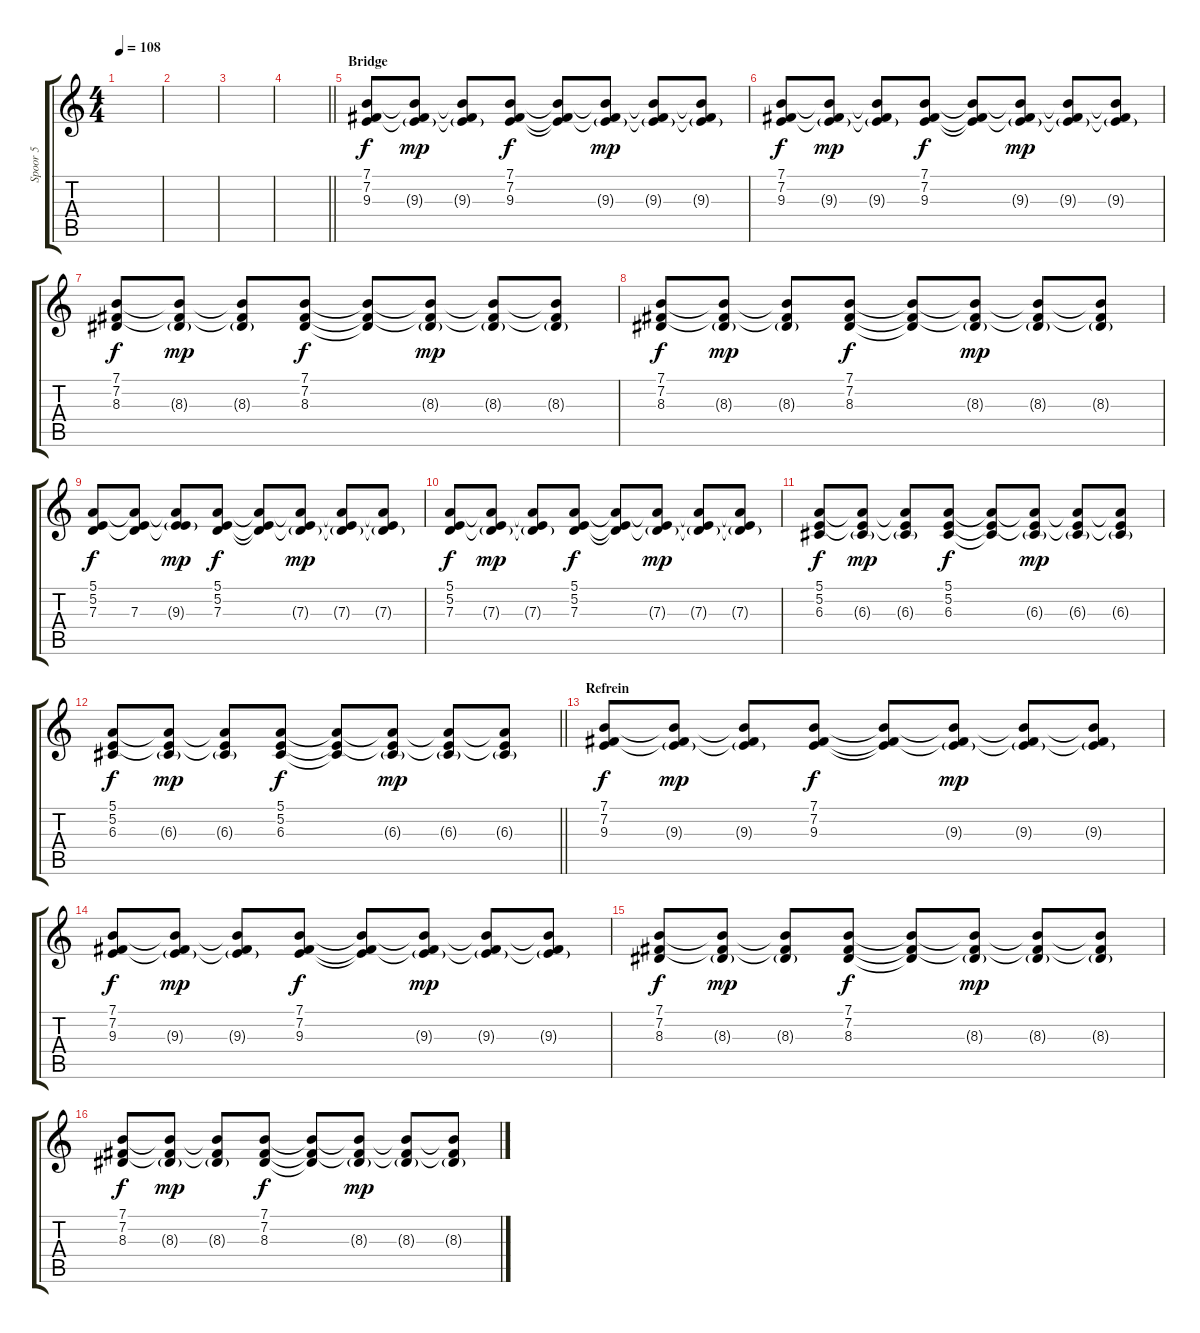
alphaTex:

\track ("Spoor 5" "Spoor 5") {instrument acousticgrandpiano}
\staff {score tabs}
\tuning (E4 B3 G3 D3 A2 E2) {hide}
\ts (4 4)
\tempo 108
\clef g2
\ks c
|
|
|
\barLineRight lightlight
|
\section ("" "Bridge")
(7.1 7.2 9.3).8 (7.1{t} 7.2{t} 9.3{g}).8{dy mp} (7.1{t} 7.2{t} 9.3{g}).8 (7.1 7.2 9.3).8{dy f} (7.1{t} 7.2{t} 9.3{t}).8 (7.1{t} 7.2{t} 9.3{g}).8{dy mp} (7.1{t} 7.2{t} 9.3{g}).8 (7.1{t} 7.2{t} 9.3{g}).8 |
(7.1 7.2 9.3).8{dy f} (7.1{t} 7.2{t} 9.3{g}).8{dy mp} (7.1{t} 7.2{t} 9.3{g}).8 (7.1 7.2 9.3).8{dy f} (7.1{t} 7.2{t} 9.3{t}).8 (7.1{t} 7.2{t} 9.3{g}).8{dy mp} (7.1{t} 7.2{t} 9.3{g}).8 (7.1{t} 7.2{t} 9.3{g}).8 |
(7.1 7.2 8.3).8{dy f} (7.1{t} 7.2{t} 8.3{g}).8{dy mp} (7.1{t} 7.2{t} 8.3{g}).8 (7.1 7.2 8.3).8{dy f} (7.1{t} 7.2{t} 8.3{t}).8 (7.1{t} 7.2{t} 8.3{g}).8{dy mp} (7.1{t} 7.2{t} 8.3{g}).8 (7.1{t} 7.2{t} 8.3{g}).8 |
(7.1 7.2 8.3).8{dy f} (7.1{t} 7.2{t} 8.3{g}).8{dy mp} (7.1{t} 7.2{t} 8.3{g}).8 (7.1 7.2 8.3).8{dy f} (7.1{t} 7.2{t} 8.3{t}).8 (7.1{t} 7.2{t} 8.3{g}).8{dy mp} (7.1{t} 7.2{t} 8.3{g}).8 (7.1{t} 7.2{t} 8.3{g}).8 |
(5.1 5.2 7.3).8{dy f} (5.1{t} 5.2{t} 7.3).8 (5.1{t} 5.2{t} 9.3{g}).8{dy mp} (5.1 5.2 7.3).8{dy f} (5.1{t} 5.2{t} 7.3{t}).8 (5.1{t} 5.2{t} 7.3{g}).8{dy mp} (5.1{t} 5.2{t} 7.3{g}).8 (5.1{t} 5.2{t} 7.3{g}).8 |
(5.1 5.2 7.3).8{dy f} (5.1{t} 5.2{t} 7.3{g}).8{dy mp} (5.1{t} 5.2{t} 7.3{g}).8 (5.1 5.2 7.3).8{dy f} (5.1{t} 5.2{t} 7.3{t}).8 (5.1{t} 5.2{t} 7.3{g}).8{dy mp} (5.1{t} 5.2{t} 7.3{g}).8 (5.1{t} 5.2{t} 7.3{g}).8 |
(5.1 5.2 6.3).8{dy f} (5.1{t} 5.2{t} 6.3{g}).8{dy mp} (5.1{t} 5.2{t} 6.3{g}).8 (5.1 5.2 6.3).8{dy f} (5.1{t} 5.2{t} 6.3{t}).8 (5.1{t} 5.2{t} 6.3{g}).8{dy mp} (5.1{t} 5.2{t} 6.3{g}).8 (5.1{t} 5.2{t} 6.3{g}).8 |
\barLineRight lightlight
(5.1 5.2 6.3).8{dy f} (5.1{t} 5.2{t} 6.3{g}).8{dy mp} (5.1{t} 5.2{t} 6.3{g}).8 (5.1 5.2 6.3).8{dy f} (5.1{t} 5.2{t} 6.3{t}).8 (5.1{t} 5.2{t} 6.3{g}).8{dy mp} (5.1{t} 5.2{t} 6.3{g}).8 (5.1{t} 5.2{t} 6.3{g}).8 |
\section ("" "Refrein")
(7.1 7.2 9.3).8{dy f} (7.1{t} 7.2{t} 9.3{g}).8{dy mp} (7.1{t} 7.2{t} 9.3{g}).8 (7.1 7.2 9.3).8{dy f} (7.1{t} 7.2{t} 9.3{t}).8 (7.1{t} 7.2{t} 9.3{g}).8{dy mp} (7.1{t} 7.2{t} 9.3{g}).8 (7.1{t} 7.2{t} 9.3{g}).8 |
(7.1 7.2 9.3).8{dy f} (7.1{t} 7.2{t} 9.3{g}).8{dy mp} (7.1{t} 7.2{t} 9.3{g}).8 (7.1 7.2 9.3).8{dy f} (7.1{t} 7.2{t} 9.3{t}).8 (7.1{t} 7.2{t} 9.3{g}).8{dy mp} (7.1{t} 7.2{t} 9.3{g}).8 (7.1{t} 7.2{t} 9.3{g}).8 |
(7.1 7.2 8.3).8{dy f} (7.1{t} 7.2{t} 8.3{g}).8{dy mp} (7.1{t} 7.2{t} 8.3{g}).8 (7.1 7.2 8.3).8{dy f} (7.1{t} 7.2{t} 8.3{t}).8 (7.1{t} 7.2{t} 8.3{g}).8{dy mp} (7.1{t} 7.2{t} 8.3{g}).8 (7.1{t} 7.2{t} 8.3{g}).8 |
(7.1 7.2 8.3).8{dy f} (7.1{t} 7.2{t} 8.3{g}).8{dy mp} (7.1{t} 7.2{t} 8.3{g}).8 (7.1 7.2 8.3).8{dy f} (7.1{t} 7.2{t} 8.3{t}).8 (7.1{t} 7.2{t} 8.3{g}).8{dy mp} (7.1{t} 7.2{t} 8.3{g}).8 (7.1{t} 7.2{t} 8.3{g}).8
